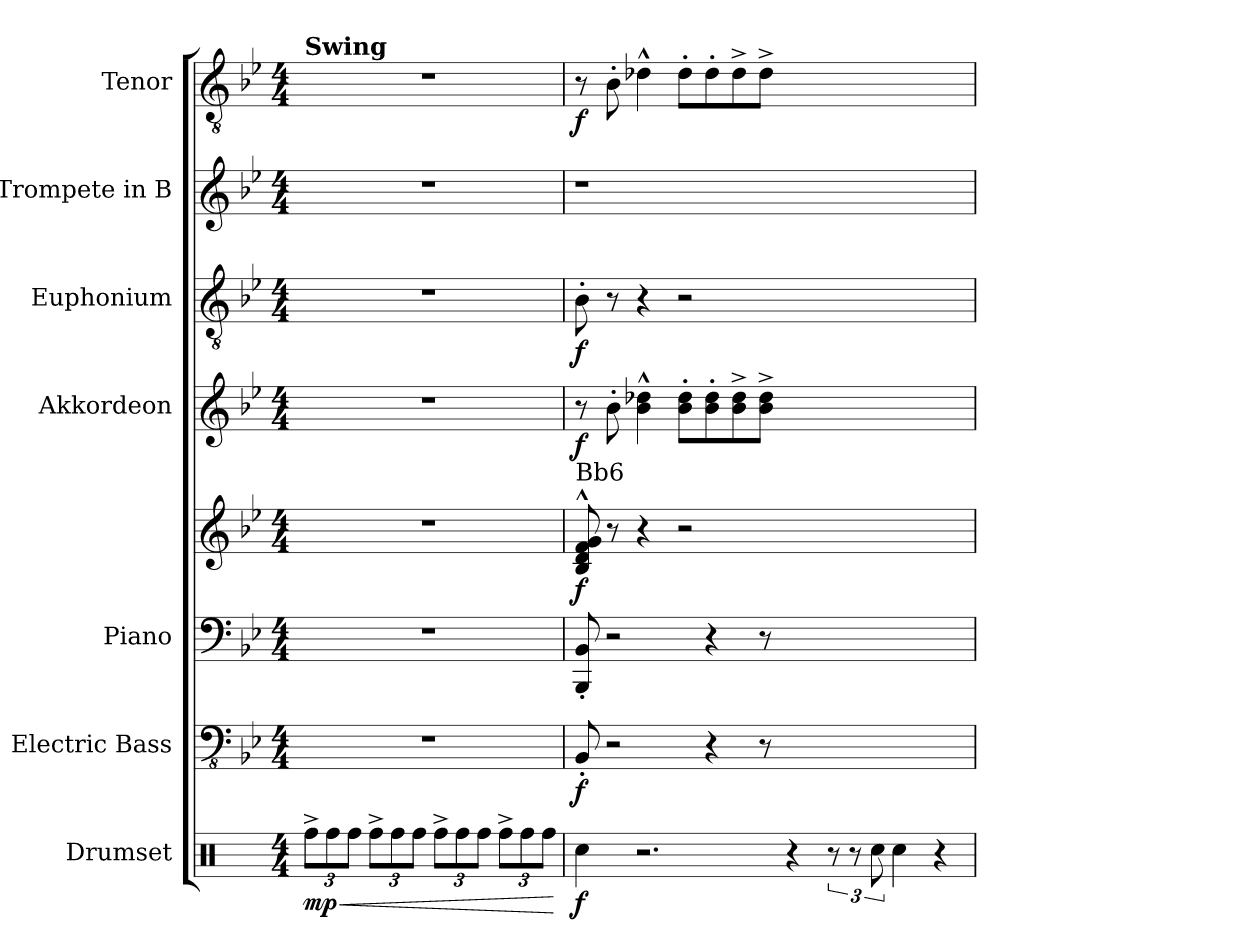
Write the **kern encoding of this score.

**kern	**dynam	**kern	**dynam	**kern	**kern	**dynam	**kern	**dynam	**kern	**dynam	**kern	**kern	**dynam
*part7	*part7	*part6	*part6	*part5	*part5	*part5	*part4	*part4	*part3	*part3	*part2	*part1	*part1
*staff8	*staff8	*staff7	*staff7	*staff6	*staff5	*staff5/6	*staff4	*staff4	*staff3	*staff3	*staff2	*staff1	*staff1
*I"Drumset	*	*I"Electric Bass	*	*I"Piano	*	*	*I"Akkordeon	*	*I"Euphonium	*	*I"Trompete in B	*I"Tenor	*
*I'Drs.	*	*I'El. B.	*	*I'Pno.	*	*	*I'Akk.	*	*I'Euph.	*	*I'Tpt. in B	*I'T.	*
*clefX	*	*clefFv4	*	*clefF4	*clefG2	*	*clefG2	*	*clefGv2	*	*clefG2	*clefGv2	*
*	*	*	*	*	*	*	*	*	*ITrd1c2	*	*ITrd1c2	*	*
*k[]	*	*k[b-e-]	*	*k[b-e-]	*k[b-e-]	*	*k[b-e-]	*	*k[b-e-a-d-]	*	*k[b-e-a-d-]	*k[b-e-]	*
*M4/4	*	*M4/4	*	*M4/4	*M4/4	*	*M4/4	*	*M4/4	*	*M4/4	*M4/4	*
*MM185	*	*MM185	*	*MM185	*MM185	*	*MM185	*	*MM185	*	*MM185	*MM185	*
*Xbrackettup	*	*	*	*	*	*	*	*	*	*	*	*	*
=1	=1	=1	=1	=1	=1	=1	=1	=1	=1	=1	=1	=1	=1
!	!	!	!	!	!	!	!	!	!	!	!	!LO:TX:B:t=Swing	!
!	!LO:HP:b	!	!	!	!	!	!	!	!	!	!	!	!
!	!LO:DY:n=1:b	!	!	!	!	!	!	!	!	!	!	!	!
12Rff^L	< mp	1r	.	1r	1r	.	1r	.	1r	.	1r	1r	.
12Rff	.	.	.	.	.	.	.	.	.	.	.	.	.
12RffJ	.	.	.	.	.	.	.	.	.	.	.	.	.
12Rff^L	.	.	.	.	.	.	.	.	.	.	.	.	.
12Rff	.	.	.	.	.	.	.	.	.	.	.	.	.
12RffJ	.	.	.	.	.	.	.	.	.	.	.	.	.
12Rff^L	.	.	.	.	.	.	.	.	.	.	.	.	.
12Rff	.	.	.	.	.	.	.	.	.	.	.	.	.
12RffJ	.	.	.	.	.	.	.	.	.	.	.	.	.
12Rff^L	.	.	.	.	.	.	.	.	.	.	.	.	.
12Rff	.	.	.	.	.	.	.	.	.	.	.	.	.
12RffJ	.	.	.	.	.	.	.	.	.	.	.	.	.
.	[	.	.	.	.	.	.	.	.	.	.	.	.
=2	=2	=2	=2	=2	=2	=2	=2	=2	=2	=2	=2	=2	=2
!	!	!	!	!	!LO:TX:a:t=Bb6	!	!	!	!	!	!	!	!
!	!LO:DY:b	!	!LO:DY:b	!	!	!LO:DY:b	!	!LO:DY:b	!	!LO:DY:b	!	!	!LO:DY:b
4Rcc	f	8BBB-'	f	8BBB-' 8BB-'	8B-^^ 8d^^ 8f^^ 8g^^	f	8r	f	8A-'	f	1r	8r	f
.	.	2r	.	2r	8r	.	8b-'	.	8r	.	.	8B-'	.
2.r	.	.	.	.	4r	.	4b-^^ 4dd-X^^	.	4r	.	.	4d-X^^	.
.	.	.	.	.	2r	.	8b-' 8dd-'L	.	2r	.	.	8d-'L	.
.	.	4r	.	4r	.	.	8b-' 8dd-'	.	.	.	.	8d-'	.
.	.	.	.	.	.	.	8b-^ 8dd-^	.	.	.	.	8d-^	.
.	.	8r	.	8r	.	.	8b-^ 8dd-^J	.	.	.	.	8d-^J	.
4r	.	1ryy	.	1ryy	1ryy	.	1ryy	.	1ryy	.	1ryy	1ryy	.
*brackettup	*	*	*	*	*	*	*	*	*	*	*	*	*
12r	.	.	.	.	.	.	.	.	.	.	.	.	.
12r	.	.	.	.	.	.	.	.	.	.	.	.	.
12Rcc	.	.	.	.	.	.	.	.	.	.	.	.	.
4Rcc	.	.	.	.	.	.	.	.	.	.	.	.	.
4r	.	.	.	.	.	.	.	.	.	.	.	.	.
=	=	=	=	=	=	=	=	=	=	=	=	=	=
*-	*-	*-	*-	*-	*-	*-	*-	*-	*-	*-	*-	*-	*-
